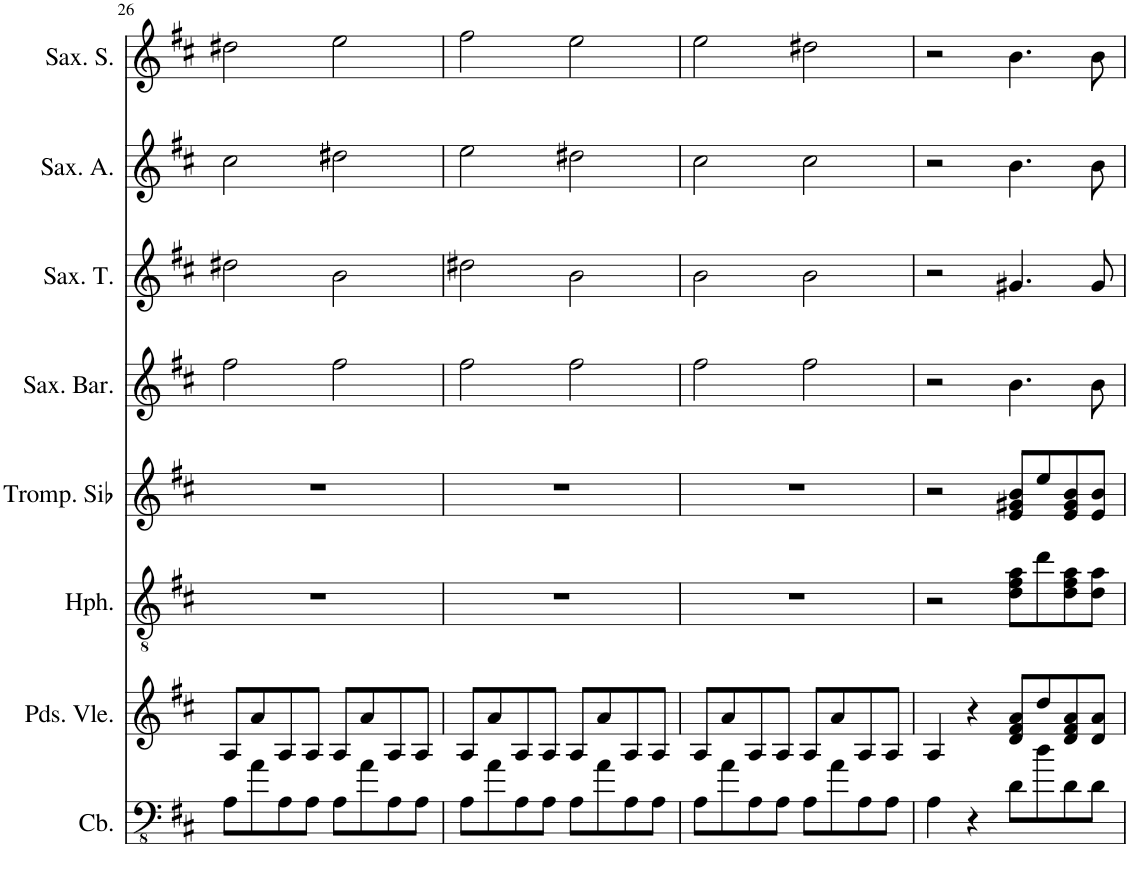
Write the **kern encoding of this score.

**kern	**kern	**kern	**kern	**kern	**kern	**kern	**kern
*part8	*part7	*part6	*part5	*part4	*part3	*part2	*part1
*staff8	*staff7	*staff6	*staff5	*staff4	*staff3	*staff2	*staff1
*I"Contrebasse, Contrabass Accomp	*I"Pardessus de viole, Violin Accomp	*I"Clarinette-Heckelphone, Oboe Accomp	*I"Trompette en Sib, Trumpet Accomp	*I"Saxophone Baryton, Baritone Sax	*I"Saxophone Ténor, Tenor Sax	*I"Saxophone Alto, Alto Sax	*I"Saxophone Soprano, Soprano Sax
*I'Cb.	*I'Pds. Vle.	*I'Hph.	*I'Tromp. Sib	*I'Sax. Bar.	*I'Sax. T.	*I'Sax. A.	*I'Sax. S.
!!LO:PB:g=z
*clefFv4	*clefG2	*clefGv2	*clefG2	*clefG2	*clefG2	*clefG2	*clefG2
*Trd7c12	*	*	*Trd1c2	*Trd12c21	*Trd8c14	*Trd5c9	*Trd1c2
*k[f#c#]	*k[f#c#]	*k[f#c#]	*k[f#c#]	*k[f#c#]	*k[f#c#]	*k[f#c#]	*k[f#c#]
*M4/4	*M4/4	*M4/4	*M4/4	*M4/4	*M4/4	*M4/4	*M4/4
=26	=26	=26	=26	=26	=26	=26	=26
8AA\L	8A/L	1r	1r	2ff#\	2dd#X\	2cc#\	2dd#X\
8A\	8a/	.	.	.	.	.	.
8AA\	8A/	.	.	.	.	.	.
8AA\J	8A/J	.	.	.	.	.	.
8AA\L	8A/L	.	.	2ff#\	2b\	2dd#X\	2ee\
8A\	8a/	.	.	.	.	.	.
8AA\	8A/	.	.	.	.	.	.
8AA\J	8A/J	.	.	.	.	.	.
=27	=27	=27	=27	=27	=27	=27	=27
8AA\L	8A/L	1r	1r	2ff#\	2dd#X\	2ee\	2ff#\
8A\	8a/	.	.	.	.	.	.
8AA\	8A/	.	.	.	.	.	.
8AA\J	8A/J	.	.	.	.	.	.
8AA\L	8A/L	.	.	2ff#\	2b\	2dd#X\	2ee\
8A\	8a/	.	.	.	.	.	.
8AA\	8A/	.	.	.	.	.	.
8AA\J	8A/J	.	.	.	.	.	.
=28	=28	=28	=28	=28	=28	=28	=28
8AA\L	8A/L	1r	1r	2ff#\	2b\	2cc#\	2ee\
8A\	8a/	.	.	.	.	.	.
8AA\	8A/	.	.	.	.	.	.
8AA\J	8A/J	.	.	.	.	.	.
8AA\L	8A/L	.	.	2ff#\	2b\	2cc#\	2dd#X\
8A\	8a/	.	.	.	.	.	.
8AA\	8A/	.	.	.	.	.	.
8AA\J	8A/J	.	.	.	.	.	.
=29	=29	=29	=29	=29	=29	=29	=29
4AA\	4A/	2r	2r	2r	2r	2r	2r
4r	4r	.	.	.	.	.	.
8D\L	8d/ 8f#/ 8a/L	8d\ 8f#\ 8a\L	8e/ 8g#X/ 8b/L	4.b\	4.g#X/	4.b\	4.b\
8d\	8dd/	8dd\	8ee/	.	.	.	.
8D\	8d/ 8f#/ 8a/	8d\ 8f#\ 8a\	8e/ 8g#/ 8b/	.	.	.	.
8D\J	8d/ 8a/J	8d\ 8a\J	8e/ 8b/J	8b\	8g#/	8b\	8b\
=	=	=	=	=	=	=	=
*-	*-	*-	*-	*-	*-	*-	*-
